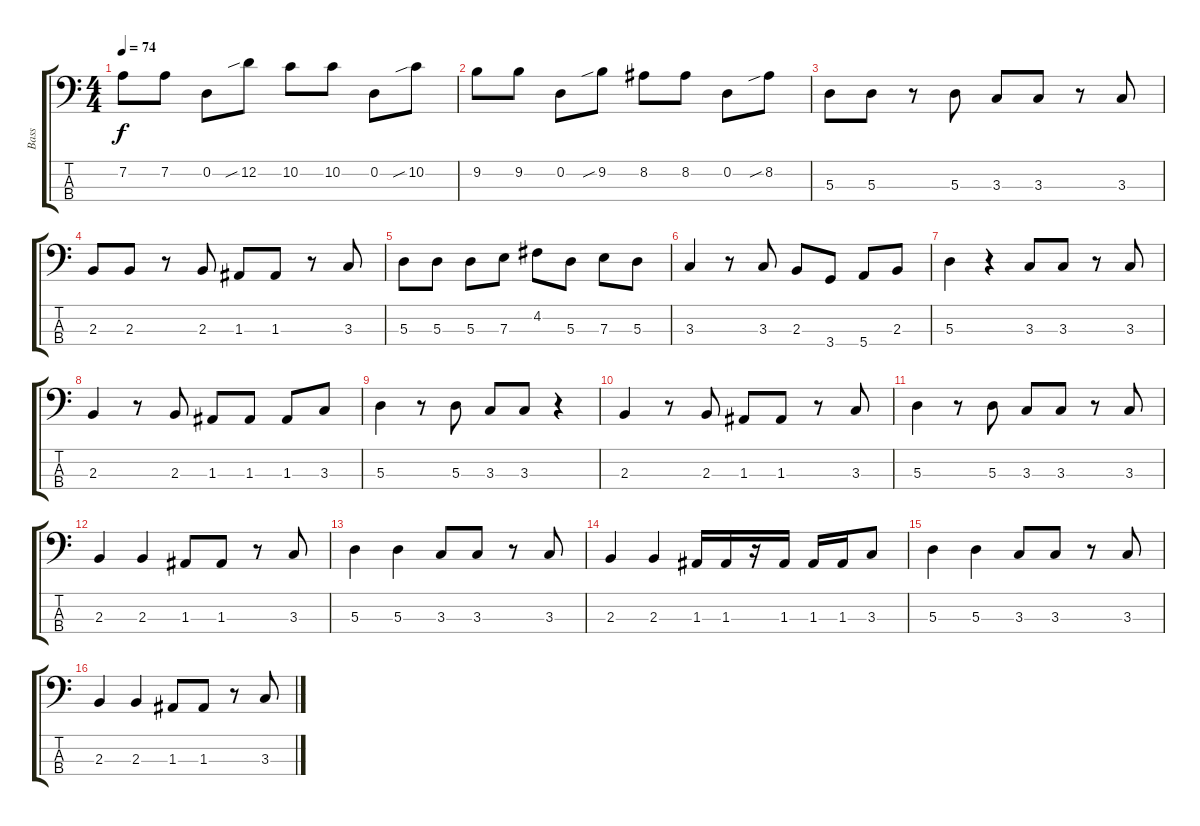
\track ("Bass" "Bass") {instrument acousticbass}
\staff {score tabs}
\tuning (G2 D2 A1 E1) {hide}
\ts (4 4)
\tempo 74
\clef f4
\ks c
7.2.8{dy f} 7.2.8 0.2.8 12.2{sib}.8 10.2.8 10.2.8 0.2.8 10.2{sib}.8 |
9.2.8 9.2.8 0.2.8 9.2{sib}.8 8.2.8 8.2.8 0.2.8 8.2{sib}.8 |
5.3.8 5.3.8 r.8 5.3.8 3.3.8 3.3.8 r.8 3.3.8 |
2.3.8 2.3.8 r.8 2.3.8 1.3.8 1.3.8 r.8 3.3.8 |
5.3.8 5.3.8 5.3.8 7.3.8 4.2.8 5.3.8 7.3.8 5.3.8 |
3.3.4 r.8 3.3.8 2.3.8 3.4.8 5.4.8 2.3.8 |
5.3.4 r.4 3.3.8 3.3.8 r.8 3.3.8 |
2.3.4 r.8 2.3.8 1.3.8 1.3.8 1.3.8 3.3.8 |
5.3.4 r.8 5.3.8 3.3.8 3.3.8 r.4 |
2.3.4 r.8 2.3.8 1.3.8 1.3.8 r.8 3.3.8 |
5.3.4 r.8 5.3.8 3.3.8 3.3.8 r.8 3.3.8 |
2.3.4 2.3.4 1.3.8 1.3.8 r.8 3.3.8 |
5.3.4 5.3.4 3.3.8 3.3.8 r.8 3.3.8 |
2.3.4 2.3.4 1.3.16 1.3.16 r.16 1.3.16 1.3.16 1.3.16 3.3.8 |
5.3.4 5.3.4 3.3.8 3.3.8 r.8 3.3.8 |
2.3.4 2.3.4 1.3.8 1.3.8 r.8 3.3.8
